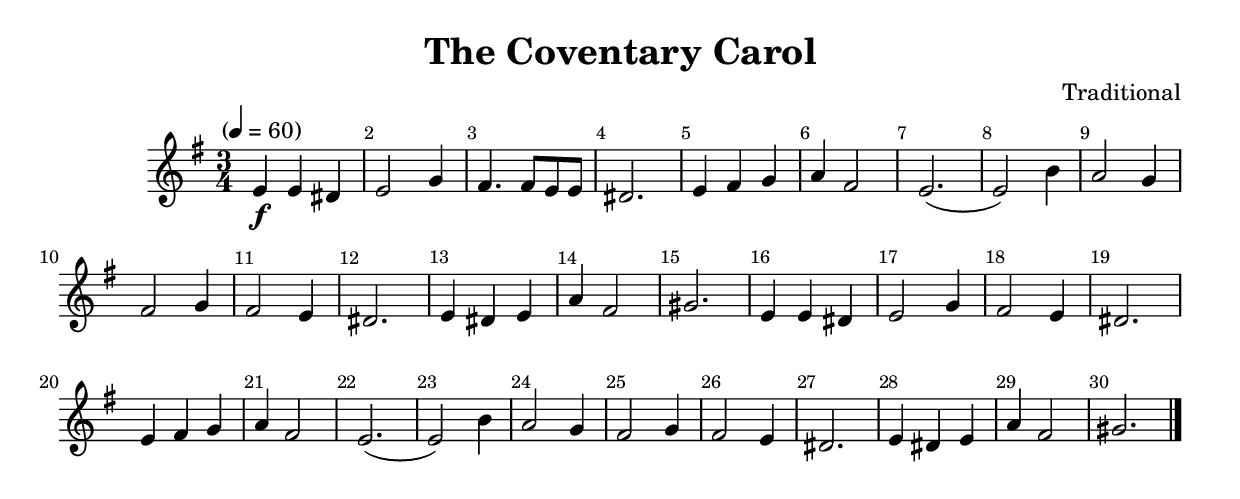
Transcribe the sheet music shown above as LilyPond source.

\version "2.18.2"
\header {
  title="The Coventary Carol"
  arranger = "Traditional"
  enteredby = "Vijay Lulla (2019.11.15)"
}

\layout {
  \context {
    \Score
      \override BarNumber.break-visibility = ##(#f #t #t)
      \override MultiMeasureRest.expand-limit = #1
      %% \override SpacingSpanner.base-shortest-duration = #(ly:make-moment 1/20)
  }
}

voiceconsts = {
  \key g \major
  \numericTimeSignature
  \compressFullBarRests
  \tempo "" 4 = 60
}

%% showLastLength = R1*8 %% last few measures %% Comment to typeset whole score!

\book {
  \score {
    \new Staff {
      \new Voice {
	\relative c' {
	  \voiceconsts
	  %% \set Score.markFormatter = #format-mark-circle-numbers
	  \time 3/4 \clef treble
	  e4\f e4 dis4 | e2 g4 | fis4. fis8 e8 e8 | dis2. | e4 fis4 g4 | a4 fis2 |
          e2.( | e2) b'4 | \barNumberCheck #9
          a2 g4 | fis2 g4 | fis2 e4 | dis2. | e4 dis4 e4 | a4 fis2 | gis2. | e4 e4 dis4 | e2 g4 |
          \barNumberCheck #18
          fis2 e4 | dis2. | e4 fis4 g4 | a4 fis2 | e2.( | e2) b'4 | a2 g4 | \barNumberCheck #25
          fis2 g4 | fis2 e4 | dis2. | e4 dis4 e4 | a4 fis2 | gis2. \bar "|."
	}
      }
    }
  }
}

